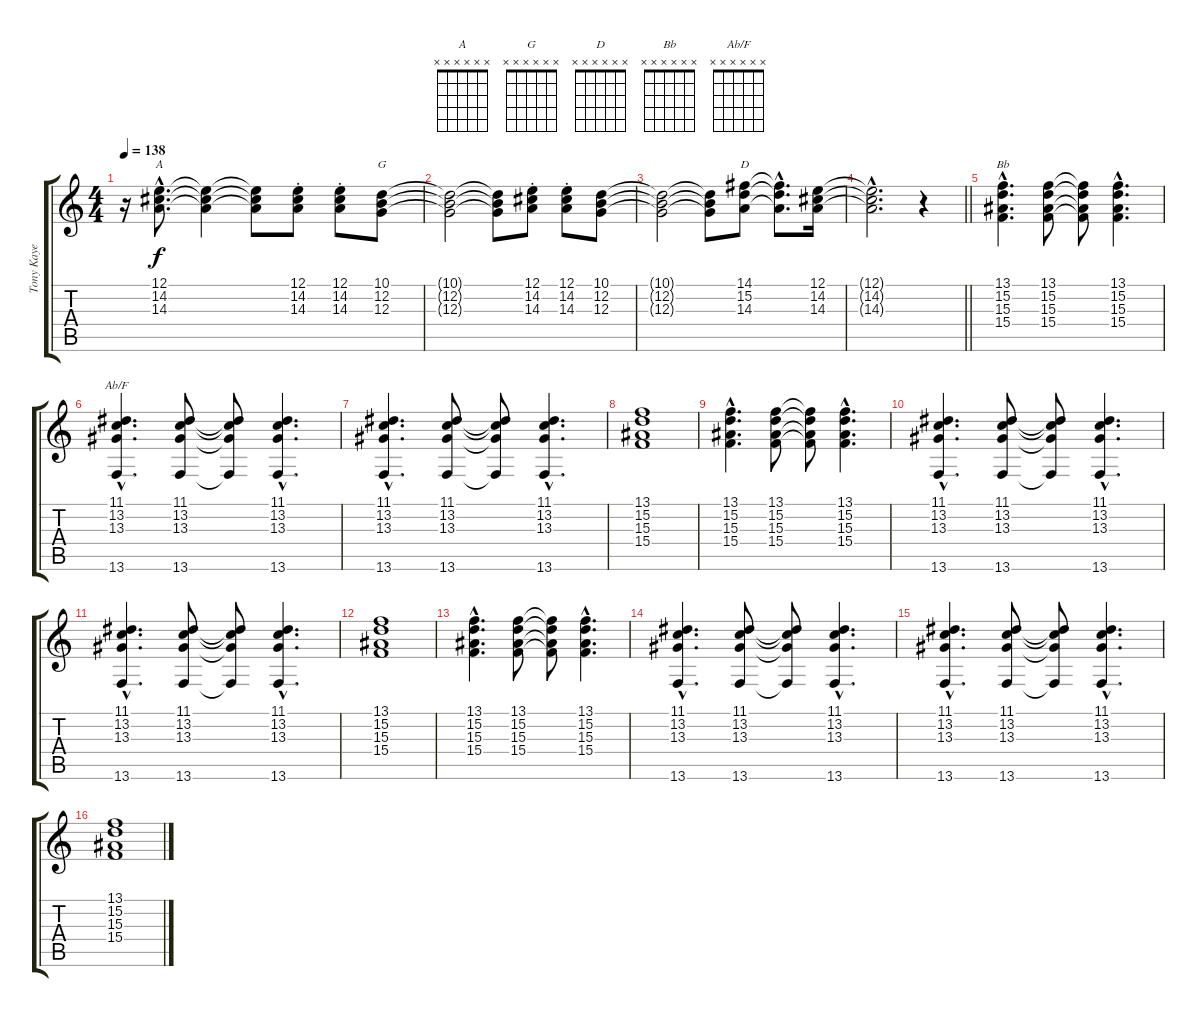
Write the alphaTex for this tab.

\track ("Tony Kaye 2" "Tony Kaye ") {instrument churchorgan}
\staff {score tabs}
\tuning (E4 B3 G3 D3 A2 E2) {hide}
\chord ("A" x x x x x x) {firstfret 0}
\chord ("G" x x x x x x) {firstfret 0}
\chord ("D" x x x x x x) {firstfret 0}
\chord ("Bb" x x x x x x) {firstfret 0}
\chord ("Ab/F" x x x x x x) {firstfret 0}
\ts (4 4)
\tempo 138
\clef g2
\ks c
r.16{dy f} (12.1{hac} 14.2{hac} 14.3{hac}).8{d ch "A"} (12.1{t} 14.2{t} 14.3{t}).4 (12.1{t} 14.2{t} 14.3{t}).8 (12.1{st} 14.2 14.3).8 (12.1{st} 14.2 14.3).8 (10.1 12.2 12.3).8{ch "G"} |
(10.1{t} 12.2{t} 12.3{t}).2 (10.1{t} 12.2{t} 12.3{t}).8 (12.1{st} 14.2 14.3).8 (12.1{st} 14.2 14.3).8 (10.1 12.2 12.3).8 |
(10.1{t} 12.2{t} 12.3{t}).2 (10.1{t} 12.2{t} 12.3{t}).8 (14.1 15.2 14.3).8{ch "D"} (14.1{hac t} 15.2{hac t} 14.3{hac t}).8{d} (12.1 14.2 14.3).16 |
\barLineRight lightlight
(12.1{hac t} 14.2{hac t} 14.3{hac t}).2{d} r.4 |
(13.1{hac} 15.2{hac} 15.3{hac} 15.4{hac}).4{d ch "Bb"} (13.1 15.2 15.3 15.4).8 (13.1{t} 15.2{t} 15.3{t} 15.4{t}).8 (13.1{hac} 15.2{hac} 15.3{hac} 15.4{hac}).4{d} |
(11.1{hac} 13.2{hac} 13.3{hac} 13.6{hac}).4{d ch "Ab/F"} (11.1 13.2 13.3 13.6).8 (11.1{t} 13.2{t} 13.3{t} 13.6{t}).8 (11.1{hac} 13.2{hac} 13.3{hac} 13.6{hac}).4{d} |
(11.1{hac} 13.2{hac} 13.3{hac} 13.6{hac}).4{d} (11.1 13.2 13.3 13.6).8 (11.1{t} 13.2{t} 13.3{t} 13.6{t}).8 (11.1{hac} 13.2{hac} 13.3{hac} 13.6{hac}).4{d} |
(13.1 15.2 15.3 15.4).1 |
(13.1{hac} 15.2{hac} 15.3{hac} 15.4{hac}).4{d} (13.1 15.2 15.3 15.4).8 (13.1{t} 15.2{t} 15.3{t} 15.4{t}).8 (13.1{hac} 15.2{hac} 15.3{hac} 15.4{hac}).4{d} |
(11.1{hac} 13.2{hac} 13.3{hac} 13.6{hac}).4{d} (11.1 13.2 13.3 13.6).8 (11.1{t} 13.2{t} 13.3{t} 13.6{t}).8 (11.1{hac} 13.2{hac} 13.3{hac} 13.6{hac}).4{d} |
(11.1{hac} 13.2{hac} 13.3{hac} 13.6{hac}).4{d} (11.1 13.2 13.3 13.6).8 (11.1{t} 13.2{t} 13.3{t} 13.6{t}).8 (11.1{hac} 13.2{hac} 13.3{hac} 13.6{hac}).4{d} |
(13.1 15.2 15.3 15.4).1 |
(13.1{hac} 15.2{hac} 15.3{hac} 15.4{hac}).4{d} (13.1 15.2 15.3 15.4).8 (13.1{t} 15.2{t} 15.3{t} 15.4{t}).8 (13.1{hac} 15.2{hac} 15.3{hac} 15.4{hac}).4{d} |
(11.1{hac} 13.2{hac} 13.3{hac} 13.6{hac}).4{d} (11.1 13.2 13.3 13.6).8 (11.1{t} 13.2{t} 13.3{t} 13.6{t}).8 (11.1{hac} 13.2{hac} 13.3{hac} 13.6{hac}).4{d} |
(11.1{hac} 13.2{hac} 13.3{hac} 13.6{hac}).4{d} (11.1 13.2 13.3 13.6).8 (11.1{t} 13.2{t} 13.3{t} 13.6{t}).8 (11.1{hac} 13.2{hac} 13.3{hac} 13.6{hac}).4{d} |
(13.1 15.2 15.3 15.4).1
